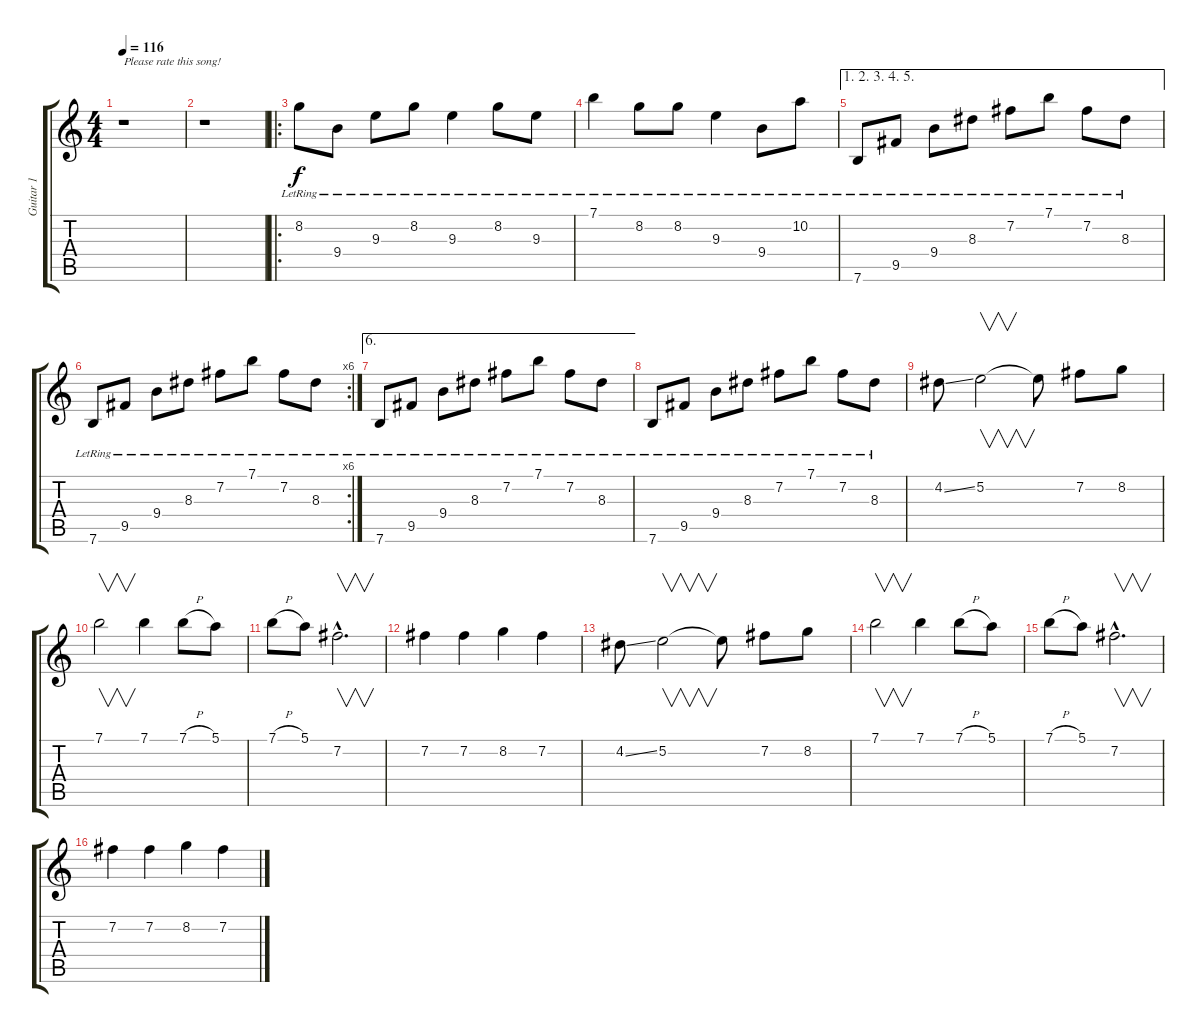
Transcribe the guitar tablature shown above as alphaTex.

\track ("Guitar 1" "Guitar 1") {instrument acousticguitarsteel}
\staff {score tabs}
\tuning (E4 B3 G3 D3 A2 E2) {hide}
\ts (4 4)
\tempo 116
\clef g2
\ks c
r.1{txt "Please rate this song!" dy f instrument acousticguitarsteel} |
r.1 |
\ro
8.2{lr}.8{volume 10 instrument acousticguitarsteel} 9.4{lr}.8 9.3{lr}.8 8.2{lr}.8 9.3{lr}.4 8.2{lr}.8 9.3{lr}.8 |
7.1{lr}.4 8.2{lr}.8 8.2{lr}.8 9.3{lr}.4 9.4{lr}.8 10.2{lr}.8 |
\ae (1 2 3 4 5)
7.6{lr}.8 9.5{lr}.8 9.4{lr}.8 8.3{lr}.8 7.2{lr}.8 7.1{lr}.8 7.2{lr}.8 8.3{lr}.8 |
\rc 6
7.6{lr}.8 9.5{lr}.8 9.4{lr}.8 8.3{lr}.8 7.2{lr}.8 7.1{lr}.8 7.2{lr}.8 8.3{lr}.8 |
\ae 6
7.6{lr}.8 9.5{lr}.8 9.4{lr}.8 8.3{lr}.8 7.2{lr}.8 7.1{lr}.8 7.2{lr}.8 8.3{lr}.8 |
7.6{lr}.8 9.5{lr}.8 9.4{lr}.8 8.3{lr}.8 7.2{lr}.8 7.1{lr}.8 7.2{lr}.8 8.3{lr}.8 |
4.2{ss}.8{volume 16 instrument overdrivenguitar} 5.2.2{v} 5.2{t}.8 7.2.8 8.2.8 |
7.1.2{v} 7.1.4 7.1{h}.8 5.1.8 |
7.1{h}.8 5.1.8 7.2{hac}.2{v d} |
7.2.4 7.2.4 8.2.4 7.2.4 |
4.2{ss}.8{volume 16 instrument overdrivenguitar} 5.2.2{v} 5.2{t}.8 7.2.8 8.2.8 |
7.1.2{v} 7.1.4 7.1{h}.8 5.1.8 |
7.1{h}.8 5.1.8 7.2{hac}.2{v d} |
7.2.4 7.2.4 8.2.4 7.2.4
